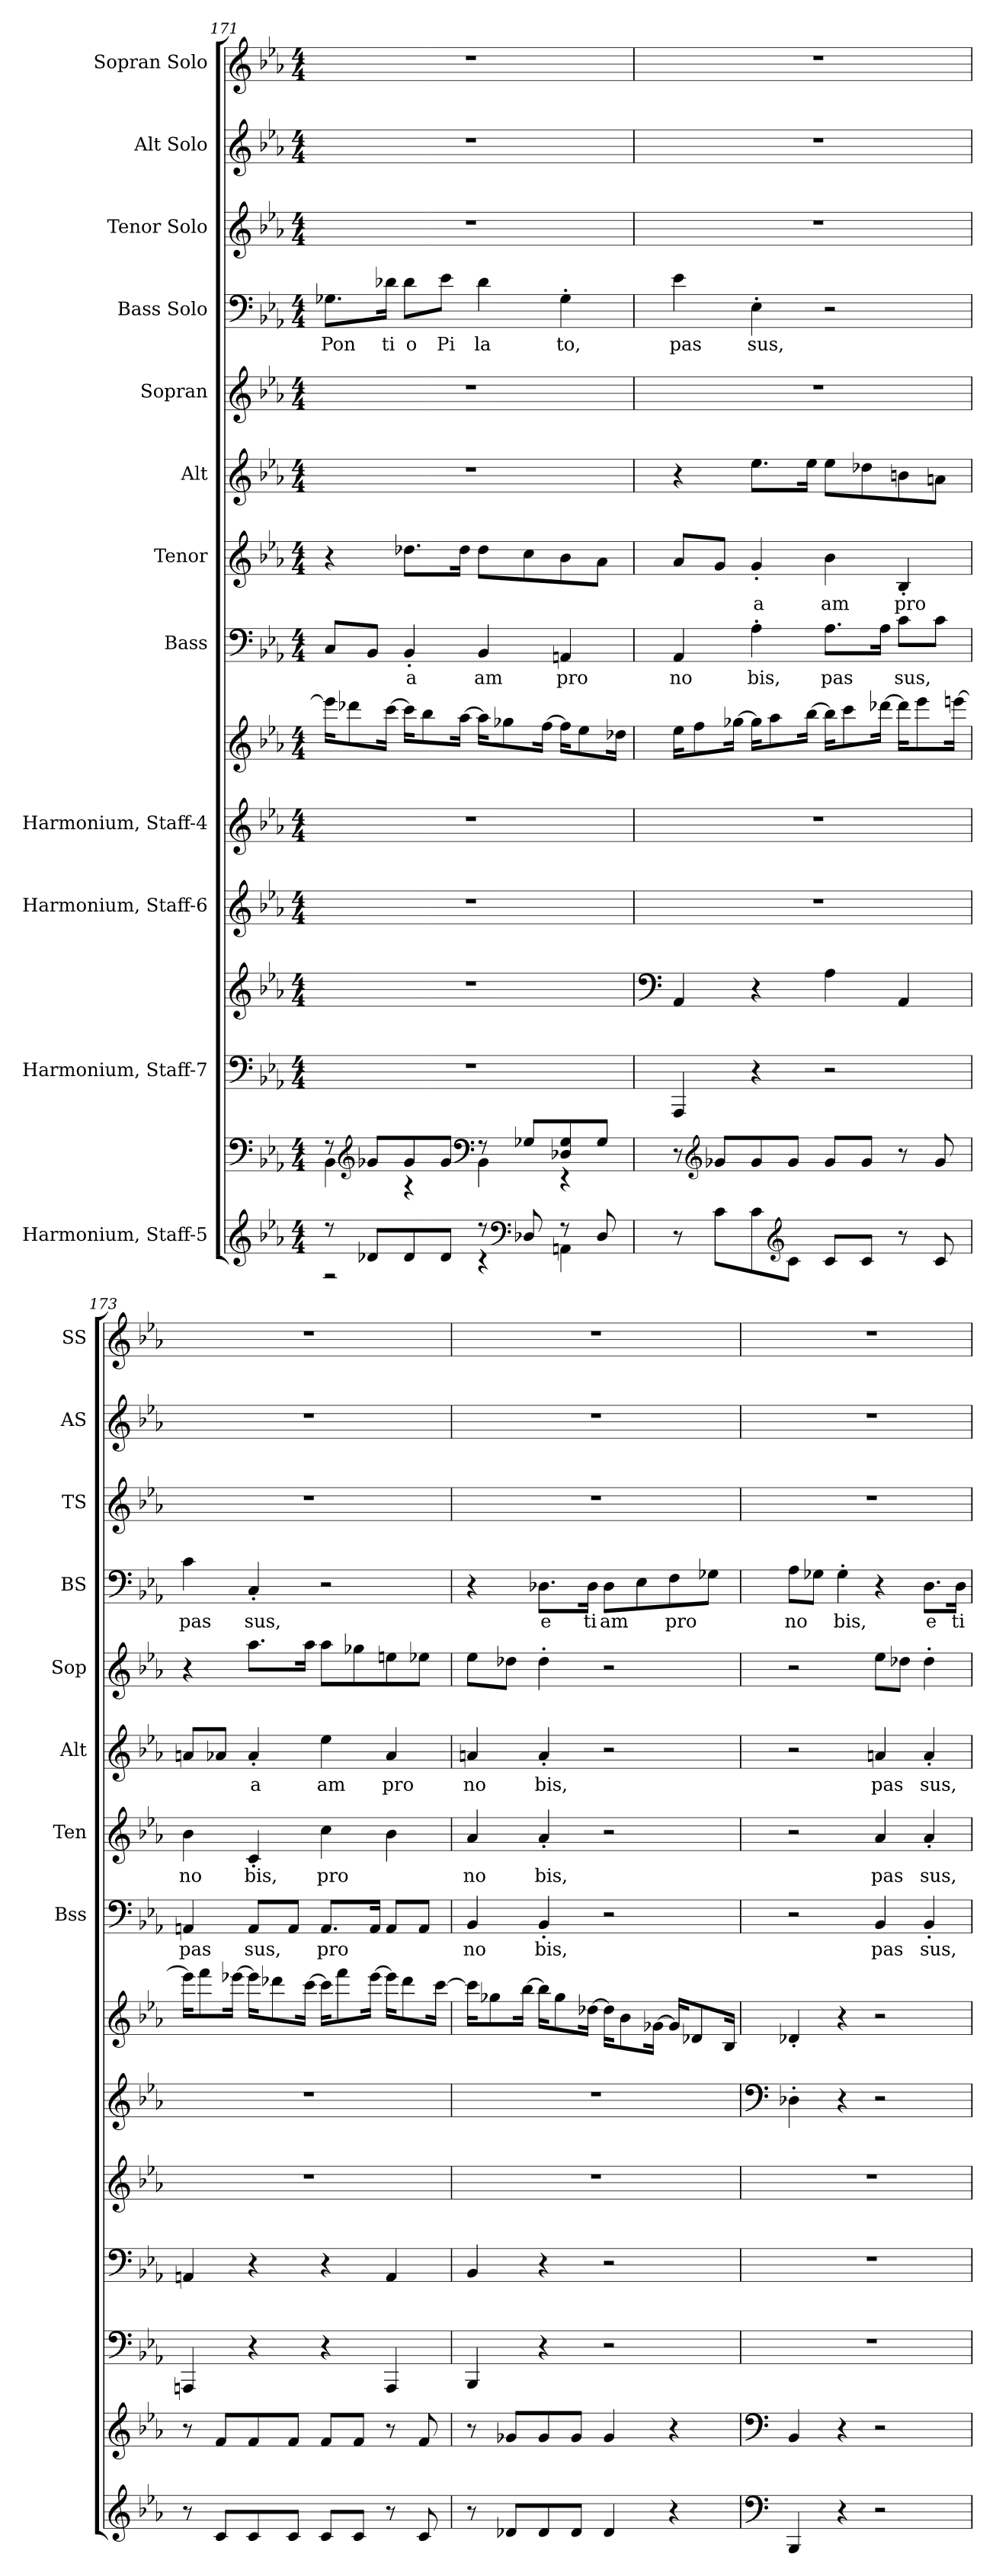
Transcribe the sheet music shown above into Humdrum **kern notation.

**kern	**kern	**kern	**kern	**kern	**kern	**kern	**kern	**text	**kern	**text	**kern	**text	**kern	**kern	**text	**kern	**kern	**kern
*part12	*part12	*part11	*part11	*part10	*part9	*part9	*part8	*part8	*part7	*part7	*part6	*part6	*part5	*part4	*part4	*part3	*part2	*part1
*staff15	*staff14	*staff13	*staff12	*staff11	*staff10	*staff9	*staff8	*staff8	*staff7	*staff7	*staff6	*staff6	*staff5	*staff4	*staff4	*staff3	*staff2	*staff1
*I"Harmonium, Staff-5	*	*I"Harmonium, Staff-7	*	*I"Harmonium, Staff-6	*I"Harmonium, Staff-4	*	*I"Bass	*	*I"Tenor	*	*I"Alt	*	*I"Sopran	*I"Bass Solo	*	*I"Tenor Solo	*I"Alt Solo	*I"Sopran Solo
*	*	*	*	*	*	*	*I'Bss	*	*I'Ten	*	*I'Alt	*	*I'Sop	*I'BS	*	*I'TS	*I'AS	*I'SS
*clefG2	*clefF4	*clefF4	*clefG2	*clefG2	*clefG2	*clefG2	*clefF4	*	*clefG2	*	*clefG2	*	*clefG2	*clefF4	*	*clefG2	*clefG2	*clefG2
*	*	*	*	*	*	*	*	*	*ITrd4c7	*	*ITrd2c3	*	*ITrd2c3	*	*	*ITrd4c7	*	*ITrd2c3
*k[b-e-a-]	*k[b-e-a-]	*k[b-e-a-]	*k[b-e-a-]	*k[b-e-a-]	*k[b-e-a-]	*k[b-e-a-]	*k[b-e-a-]	*	*k[b-e-a-d-]	*	*k[]	*	*k[]	*k[b-e-a-]	*	*k[b-e-a-d-]	*k[b-e-a-]	*k[]
*M4/4	*M4/4	*M4/4	*M4/4	*M4/4	*M4/4	*M4/4	*M4/4	*	*M4/4	*	*M4/4	*	*M4/4	*M4/4	*	*M4/4	*M4/4	*M4/4
=171	=171	=171	=171	=171	=171	=171	=171	=171	=171	=171	=171	=171	=171	=171	=171	=171	=171	=171
*^	*^	*	*	*	*	*	*	*	*	*	*	*	*	*	*	*	*	*
8r	2r	8r	4BB-\	1r	1r	1r	1r	16eee-\KL]	8C/L	.	4r	.	1r	.	1r	8.G-X\L	Pon	1r	1r	1r
.	.	.	.	.	.	.	.	8ddd-X\	.	.	.	.	.	.	.	.	.	.	.	.
*	*	*clefG2	*	*	*	*	*	*	*	*	*	*	*	*	*	*	*	*	*	*
8d-X/L	.	8g-X/L	.	.	.	.	.	.	8BB-/J	.	.	.	.	.	.	.	.	.	.	.
.	.	.	.	.	.	.	.	[16ccc\Jk	.	.	.	.	.	.	.	16d-X\Jk	ti	.	.	.
8d-/	.	8g-/	4r	.	.	.	.	16ccc\KL]	4BB-'/	a	8.g-X\L	.	.	.	.	8d-\L	o	.	.	.
.	.	.	.	.	.	.	.	8bb-\	.	.	.	.	.	.	.	.	.	.	.	.
8d-/J	.	8g-/J	.	.	.	.	.	.	.	.	.	.	.	.	.	8e-\J	Pi	.	.	.
.	.	.	.	.	.	.	.	[16aa-\Jk	.	.	16g-\Jk	.	.	.	.	.	.	.	.	.
*	*	*clefF4	*	*	*	*	*	*	*	*	*	*	*	*	*	*	*	*	*	*
8r	4r	8r	4BB-\	.	.	.	.	16aa-\KL]	4BB-/	am	8g-\L	.	.	.	.	4d-\	la	.	.	.
.	.	.	.	.	.	.	.	8gg-X\	.	.	.	.	.	.	.	.	.	.	.	.
*clefF4	*	*	*	*	*	*	*	*	*	*	*	*	*	*	*	*	*	*	*	*
8D-X/	.	8G-X/L	.	.	.	.	.	.	.	.	8f\	.	.	.	.	.	.	.	.	.
.	.	.	.	.	.	.	.	[16ff\Jk	.	.	.	.	.	.	.	.	.	.	.	.
8r	4AAn\	8D-X/ 8G-/	4r	.	.	.	.	16ff\KL]	4AAn/	pro	8e-\	.	.	.	.	4G-'\	to,	.	.	.
.	.	.	.	.	.	.	.	8ee-\	.	.	.	.	.	.	.	.	.	.	.	.
8D-/	.	8G-/J	.	.	.	.	.	.	.	.	8d-\J	.	.	.	.	.	.	.	.	.
.	.	.	.	.	.	.	.	16dd-X\Jk	.	.	.	.	.	.	.	.	.	.	.	.
*v	*v	*	*	*	*	*	*	*	*	*	*	*	*	*	*	*	*	*	*	*
*	*v	*v	*	*	*	*	*	*	*	*	*	*	*	*	*	*	*	*	*
=172	=172	=172	=172	=172	=172	=172	=172	=172	=172	=172	=172	=172	=172	=172	=172	=172	=172	=172
*	*	*	*clefF4	*	*	*	*	*	*	*	*	*	*	*	*	*	*	*
8r	8r	4AAA-/	4AA-/	1r	1r	16ee-\KL	4AA-/	no	8d-/L	.	4r	.	1r	4e-\	pas	1r	1r	1r
.	.	.	.	.	.	8ff\	.	.	.	.	.	.	.	.	.	.	.	.
*	*clefG2	*	*	*	*	*	*	*	*	*	*	*	*	*	*	*	*	*
8c\L	8g-X/L	.	.	.	.	.	.	.	8c/J	.	.	.	.	.	.	.	.	.
.	.	.	.	.	.	[16gg-X\Jk	.	.	.	.	.	.	.	.	.	.	.	.
8c\	8g-/	4r	4r	.	.	16gg-\KL]	4A-'\	bis,	4c'/	a	8.cc\L	.	.	4E-'\	sus,	.	.	.
.	.	.	.	.	.	8aa-\	.	.	.	.	.	.	.	.	.	.	.	.
*clefG2	*	*	*	*	*	*	*	*	*	*	*	*	*	*	*	*	*	*
8c\J	8g-/J	.	.	.	.	.	.	.	.	.	.	.	.	.	.	.	.	.
.	.	.	.	.	.	[16bb-\Jk	.	.	.	.	16cc\Jk	.	.	.	.	.	.	.
8c/L	8g-/L	2r	4A-\	.	.	16bb-\KL]	8.A-\L	pas	4e-\	am	8cc\L	.	.	2r	.	.	.	.
.	.	.	.	.	.	8ccc\	.	.	.	.	.	.	.	.	.	.	.	.
8c/J	8g-/J	.	.	.	.	.	.	.	.	.	8b-X\	.	.	.	.	.	.	.
.	.	.	.	.	.	[16ddd-X\Jk	16A-\Jk	.	.	.	.	.	.	.	.	.	.	.
8r	8r	.	4AA-/	.	.	16ddd-\KL]	8c\L	sus,	4E-'/	pro	8g#X\	.	.	.	.	.	.	.
.	.	.	.	.	.	8eee-\	.	.	.	.	.	.	.	.	.	.	.	.
8c/	8g-/	.	.	.	.	.	8c\J	.	.	.	8f#X\J	.	.	.	.	.	.	.
.	.	.	.	.	.	[16eeen\Jk	.	.	.	.	.	.	.	.	.	.	.	.
!!LO:PB:g=z
=173	=173	=173	=173	=173	=173	=173	=173	=173	=173	=173	=173	=173	=173	=173	=173	=173	=173	=173
8r	8r	4AAAn/	4AAn/	1r	1r	16eee\KL]	4AAn/	pas	4e-\	no	8f#X/L	.	4r	4c\	pas	1r	1r	1r
.	.	.	.	.	.	8fff\	.	.	.	.	.	.	.	.	.	.	.	.
8c/L	8f/L	.	.	.	.	.	.	.	.	.	8fn/J	.	.	.	.	.	.	.
.	.	.	.	.	.	[16eee-X\Jk	.	.	.	.	.	.	.	.	.	.	.	.
8c/	8f/	4r	4r	.	.	16eee-\KL]	8AA/L	sus,	4F'/	bis,	4f'/	a	8.ff\L	4C'/	sus,	.	.	.
.	.	.	.	.	.	8ddd-X\	.	.	.	.	.	.	.	.	.	.	.	.
8c/J	8f/J	.	.	.	.	.	8AA/J	.	.	.	.	.	.	.	.	.	.	.
.	.	.	.	.	.	[16ccc\Jk	.	.	.	.	.	.	16ff\Jk	.	.	.	.	.
8c/L	8f/L	4r	4r	.	.	16ccc\KL]	8.AA/L	pro	4f\	pro	4cc\	am	8ff\L	2r	.	.	.	.
.	.	.	.	.	.	8fff\	.	.	.	.	.	.	.	.	.	.	.	.
8c/J	8f/J	.	.	.	.	.	.	.	.	.	.	.	8ee-X\	.	.	.	.	.
.	.	.	.	.	.	[16eee-\Jk	16AA/Jk	.	.	.	.	.	.	.	.	.	.	.
8r	8r	4AAA/	4AA/	.	.	16eee-\KL]	8AA/L	.	4e-\	.	4f/	pro	8cc#X\	.	.	.	.	.
.	.	.	.	.	.	8ddd-\	.	.	.	.	.	.	.	.	.	.	.	.
8c/	8f/	.	.	.	.	.	8AA/J	.	.	.	.	.	8ccn\J	.	.	.	.	.
.	.	.	.	.	.	[16ccc\Jk	.	.	.	.	.	.	.	.	.	.	.	.
=174	=174	=174	=174	=174	=174	=174	=174	=174	=174	=174	=174	=174	=174	=174	=174	=174	=174	=174
8r	8r	4BBB-/	4BB-/	1r	1r	16ccc\KL]	4BB-/	no	4d-/	no	4f#X/	no	8cc\L	4r	.	1r	1r	1r
.	.	.	.	.	.	8gg-X\	.	.	.	.	.	.	.	.	.	.	.	.
8d-X/L	8g-X/L	.	.	.	.	.	.	.	.	.	.	.	8b-X\J	.	.	.	.	.
.	.	.	.	.	.	[16bb-\Jk	.	.	.	.	.	.	.	.	.	.	.	.
8d-/	8g-/	4r	4r	.	.	16bb-\KL]	4BB-'/	bis,	4d-'/	bis,	4f#'/	bis,	4b-'\	8.D-X\L	e	.	.	.
.	.	.	.	.	.	8gg-\	.	.	.	.	.	.	.	.	.	.	.	.
8d-/J	8g-/J	.	.	.	.	.	.	.	.	.	.	.	.	.	.	.	.	.
.	.	.	.	.	.	[16dd-X\Jk	.	.	.	.	.	.	.	16D-\Jk	ti	.	.	.
4d-/	4g-/	2r	2r	.	.	16dd-\KL]	2r	.	2r	.	2r	.	2r	8D-\L	am	.	.	.
.	.	.	.	.	.	8b-\	.	.	.	.	.	.	.	.	.	.	.	.
.	.	.	.	.	.	.	.	.	.	.	.	.	.	8E-\	.	.	.	.
.	.	.	.	.	.	[16g-X\Jk	.	.	.	.	.	.	.	.	.	.	.	.
4r	4r	.	.	.	.	16g-/KL]	.	.	.	.	.	.	.	8F\	pro	.	.	.
.	.	.	.	.	.	8d-X/	.	.	.	.	.	.	.	.	.	.	.	.
.	.	.	.	.	.	.	.	.	.	.	.	.	.	8G-X\J	.	.	.	.
.	.	.	.	.	.	16B-/Jk	.	.	.	.	.	.	.	.	.	.	.	.
=175	=175	=175	=175	=175	=175	=175	=175	=175	=175	=175	=175	=175	=175	=175	=175	=175	=175	=175
*clefF4	*clefF4	*	*	*	*clefF4	*	*	*	*	*	*	*	*	*	*	*	*	*
4BBB-/	4BB-/	1r	1r	1r	4D-X'\	4d-X'/	2r	.	2r	.	2r	.	2r	8A-\L	no	1r	1r	1r
.	.	.	.	.	.	.	.	.	.	.	.	.	.	8G-X\J	.	.	.	.
4r	4r	.	.	.	4r	4r	.	.	.	.	.	.	.	4G-'\	bis,	.	.	.
2r	2r	.	.	.	2r	2r	4BB-/	pas	4d-/	pas	4f#X/	pas	8cc\L	4r	.	.	.	.
.	.	.	.	.	.	.	.	.	.	.	.	.	8b-X\J	.	.	.	.	.
.	.	.	.	.	.	.	4BB-'/	sus,	4d-'/	sus,	4f#'/	sus,	4b-'\	8.D\L	e	.	.	.
.	.	.	.	.	.	.	.	.	.	.	.	.	.	16D\Jk	ti	.	.	.
=	=	=	=	=	=	=	=	=	=	=	=	=	=	=	=	=	=	=
*-	*-	*-	*-	*-	*-	*-	*-	*-	*-	*-	*-	*-	*-	*-	*-	*-	*-	*-
